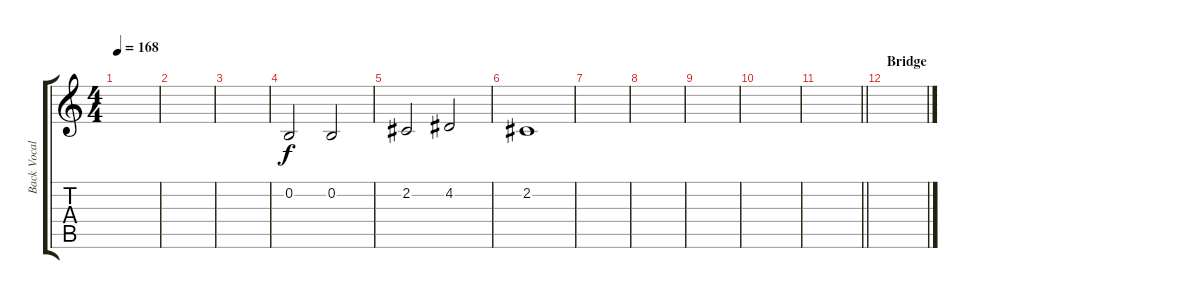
\track ("Back Vocals" "Back Vocal") {instrument tenorsax}
\staff {score tabs}
\tuning (E4 B3 G3 D3 A2 E2) {hide}
\ts (4 4)
\tempo 168
\clef g2
\ks c
|
|
|
0.2.2 0.2.2 |
2.2.2 4.2.2 |
2.2.1 |
|
|
|
|
\barLineRight lightlight
|
\section ("" "Bridge")
